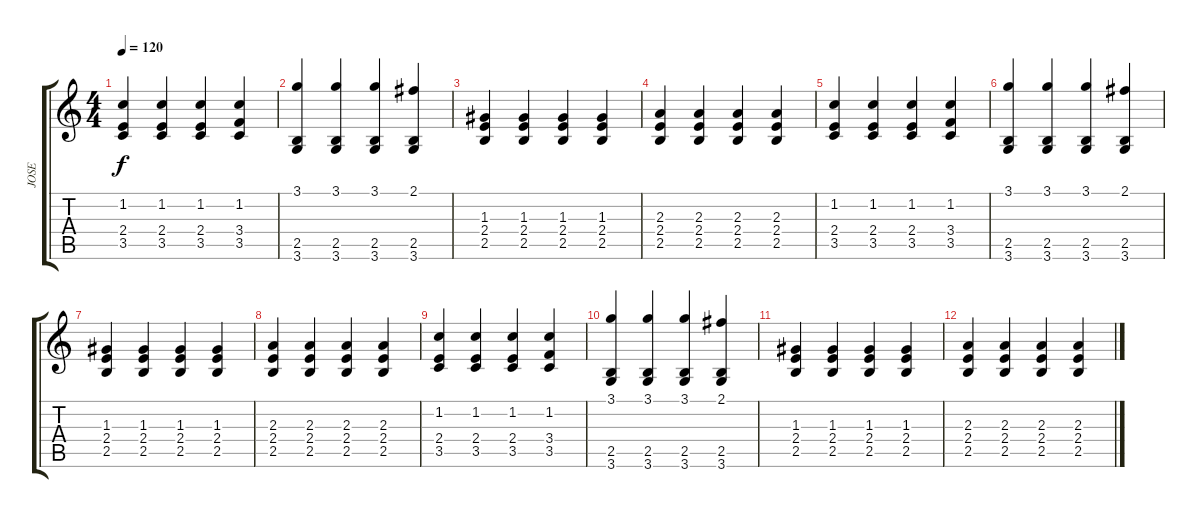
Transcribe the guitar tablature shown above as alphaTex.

\track ("JOSE" "JOSE") {instrument acousticguitarnylon}
\staff {score tabs}
\tuning (E4 B3 G3 D3 A2 E2) {hide}
\ts (4 4)
\tempo 120
\clef g2
\ks c
(1.2 2.4 3.5).4{dy f} (1.2 2.4 3.5).4 (1.2 2.4 3.5).4 (1.2 3.4 3.5).4 |
(3.1 2.5 3.6).4 (3.1 2.5 3.6).4 (3.1 2.5 3.6).4 (2.1 2.5 3.6).4 |
(1.3 2.4 2.5).4 (1.3 2.4 2.5).4 (1.3 2.4 2.5).4 (1.3 2.4 2.5).4 |
(2.3 2.4 2.5).4 (2.3 2.4 2.5).4 (2.3 2.4 2.5).4 (2.3 2.4 2.5).4 |
(1.2 2.4 3.5).4 (1.2 2.4 3.5).4 (1.2 2.4 3.5).4 (1.2 3.4 3.5).4 |
(3.1 2.5 3.6).4 (3.1 2.5 3.6).4 (3.1 2.5 3.6).4 (2.1 2.5 3.6).4 |
(1.3 2.4 2.5).4 (1.3 2.4 2.5).4 (1.3 2.4 2.5).4 (1.3 2.4 2.5).4 |
(2.3 2.4 2.5).4 (2.3 2.4 2.5).4 (2.3 2.4 2.5).4 (2.3 2.4 2.5).4 |
(1.2 2.4 3.5).4 (1.2 2.4 3.5).4 (1.2 2.4 3.5).4 (1.2 3.4 3.5).4 |
(3.1 2.5 3.6).4 (3.1 2.5 3.6).4 (3.1 2.5 3.6).4 (2.1 2.5 3.6).4 |
(1.3 2.4 2.5).4 (1.3 2.4 2.5).4 (1.3 2.4 2.5).4 (1.3 2.4 2.5).4 |
(2.3 2.4 2.5).4 (2.3 2.4 2.5).4 (2.3 2.4 2.5).4 (2.3 2.4 2.5).4
